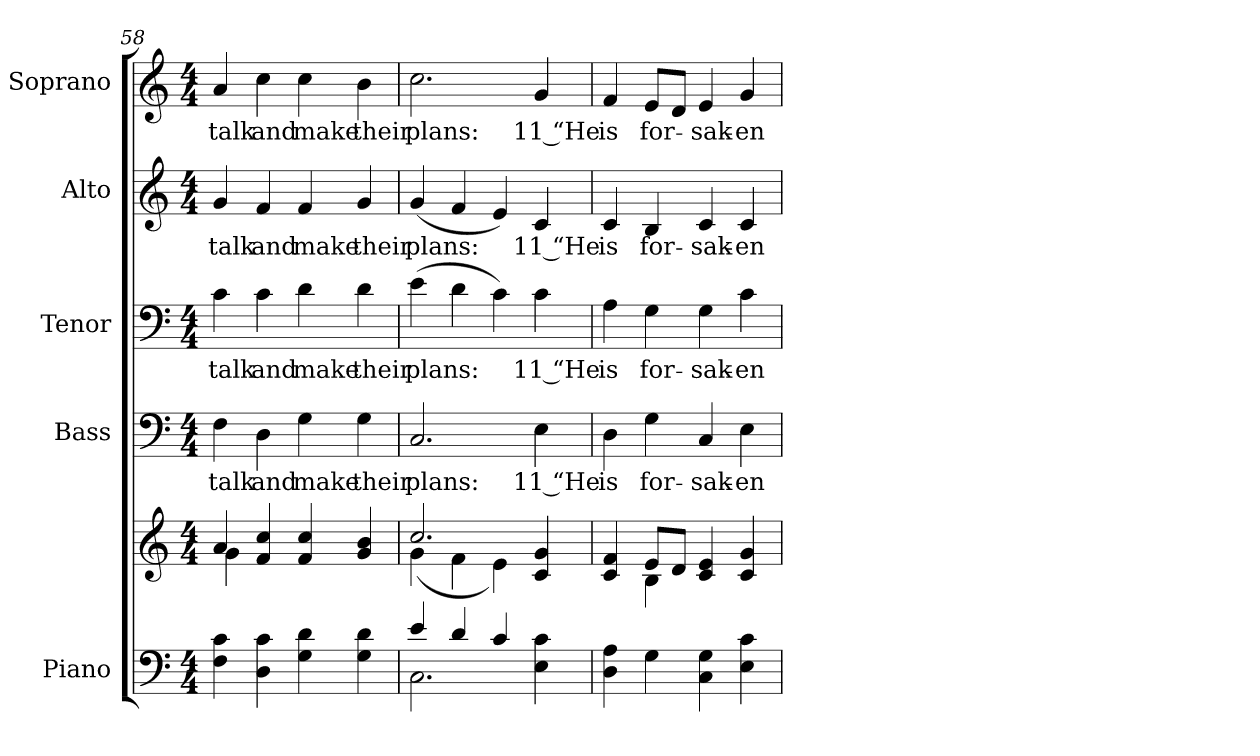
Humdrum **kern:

**kern	**kern	**kern	**text	**kern	**text	**kern	**text	**kern	**text
*part5	*part5	*part4	*part4	*part3	*part3	*part2	*part2	*part1	*part1
*staff6	*staff5	*staff4	*staff4	*staff3	*staff3	*staff2	*staff2	*staff1	*staff1
*I"Piano	*	*I"Bass	*	*I"Tenor	*	*I"Alto	*	*I"Soprano	*
*I'Pno.	*	*I'B.	*	*I'T.	*	*I'A.	*	*I'S.	*
!!LO:PB:g=z
*clefF4	*clefG2	*clefF4	*	*clefF4	*	*clefG2	*	*clefG2	*
*k[]	*k[]	*k[]	*	*k[]	*	*k[]	*	*k[]	*
*C:	*C:	*C:	*	*C:	*	*C:	*	*C:	*
*M4/4	*M4/4	*M4/4	*	*M4/4	*	*M4/4	*	*M4/4	*
=58	=58	=58	=58	=58	=58	=58	=58	=58	=58
*	*^	*	*	*	*	*	*	*	*
!	!	!	!	!LO:LY:b:color=#000000	!	!	!	!	!	!
!	!	!	!	!	!	!LO:LY:b:color=#000000	!	!	!	!
!	!	!	!	!	!	!	!	!LO:LY:b:color=#000000	!	!
!	!	!	!	!	!	!	!	!	!	!LO:LY:b:color=#000000
4Fi\ 4ci	4ai/	4gi\	4Fi\	talk	4ci\	talk	4gi/	talk	4ai/	talk
!	!	!	!	!LO:LY:b:color=#000000	!	!	!	!	!	!
!	!	!	!	!	!	!LO:LY:b:color=#000000	!	!	!	!
!	!	!	!	!	!	!	!	!LO:LY:b:color=#000000	!	!
!	!	!	!	!	!	!	!	!	!	!LO:LY:b:color=#000000
4Di\ 4ci	4fi/ 4cci	4ryy	4Di\	and	4ci\	and	4fi/	and	4cci\	and
!	!	!	!	!LO:LY:b:color=#000000	!	!	!	!	!	!
!	!	!	!	!	!	!LO:LY:b:color=#000000	!	!	!	!
!	!	!	!	!	!	!	!	!LO:LY:b:color=#000000	!	!
!	!	!	!	!	!	!	!	!	!	!LO:LY:b:color=#000000
4Gi\ 4di	4fi/ 4cci	2ryy	4Gi\	make	4di\	make	4fi/	make	4cci\	make
!	!	!	!	!LO:LY:b:color=#000000	!	!	!	!	!	!
!	!	!	!	!	!	!LO:LY:b:color=#000000	!	!	!	!
!	!	!	!	!	!	!	!	!LO:LY:b:color=#000000	!	!
!	!	!	!	!	!	!	!	!	!	!LO:LY:b:color=#000000
4Gi\ 4di	4gi/ 4bi	.	4Gi\	their	4di\	their	4gi/	their	4bi\	their
=59	=59	=59	=59	=59	=59	=59	=59	=59	=59	=59
*^	*	*	*	*	*	*	*	*	*	*
!	!	!	!	!	!LO:LY:b:color=#000000	!	!	!	!	!	!
!	!	!	!	!	!	!	!LO:LY:b:color=#000000	!	!	!	!
!	!	!	!	!	!	!	!	!	!LO:LY:b:color=#000000	!	!
!	!	!	!	!	!	!	!	!	!	!	!LO:LY:b:color=#000000
4ei/	2.Ci\	2.cci/	(4gi\	2.Ci/	plans:	(4ei\	plans:	(4gi/	plans:	2.cci\	plans:
4di/	.	.	4fi\	.	.	4di\	.	4fi/	.	.	.
4ci/	.	.	4ei\)	.	.	4ci\)	.	4ei/)	.	.	.
!	!	!	!	!	!LO:LY:b:color=#000000	!	!	!	!	!	!
!	!	!	!	!	!	!	!LO:LY:b:color=#000000	!	!	!	!
!	!	!	!	!	!	!	!	!	!LO:LY:b:color=#000000	!	!
!	!	!	!	!	!	!	!	!	!	!	!LO:LY:b:color=#000000
4Ei\ 4ci	4ryy	4ci/ 4gi	4ryy	4Ei\	11 “He	4ci\	11 “He	4ci/	11 “He	4gi/	11 “He
*v	*v	*	*	*	*	*	*	*	*	*	*
=60	=60	=60	=60	=60	=60	=60	=60	=60	=60	=60
*^	*	*	*	*	*	*	*	*	*	*
!	!	!	!	!	!LO:LY:b:color=#000000	!	!	!	!	!	!
*v	*v	*	*	*	*	*	*	*	*	*	*
*^	*	*	*	*	*	*	*	*	*	*
!	!	!	!	!	!	!	!LO:LY:b:color=#000000	!	!	!	!
*v	*v	*	*	*	*	*	*	*	*	*	*
*^	*	*	*	*	*	*	*	*	*	*
!	!	!	!	!	!	!	!	!	!LO:LY:b:color=#000000	!	!
*v	*v	*	*	*	*	*	*	*	*	*	*
*^	*	*	*	*	*	*	*	*	*	*
!	!	!	!	!	!	!	!	!	!	!	!LO:LY:b:color=#000000
*v	*v	*	*	*	*	*	*	*	*	*	*
4Di\ 4Ai	4ci/ 4fi	4ryy	4Di\	is	4Ai\	is	4ci/	is	4fi/	is
!	!	!	!	!LO:LY:b:color=#000000	!	!	!	!	!	!
!	!	!	!	!	!	!LO:LY:b:color=#000000	!	!	!	!
!	!	!	!	!	!	!	!	!LO:LY:b:color=#000000	!	!
!	!	!	!	!	!	!	!	!	!	!LO:LY:b:color=#000000
4Gi\	8ei/L	4Bi\	4Gi\	for-	4Gi\	for-	4Bi/	for-	8ei/L	for-
.	8di/J	.	.	.	.	.	.	.	8di/J	.
!	!	!	!	!LO:LY:b:color=#000000	!	!	!	!	!	!
!	!	!	!	!	!	!LO:LY:b:color=#000000	!	!	!	!
!	!	!	!	!	!	!	!	!LO:LY:b:color=#000000	!	!
!	!	!	!	!	!	!	!	!	!	!LO:LY:b:color=#000000
4Ci\ 4Gi	4ci/ 4ei	2ryy	4Ci/	-sak-	4Gi\	-sak-	4ci/	-sak-	4ei/	-sak-
!	!	!	!	!LO:LY:b:color=#000000	!	!	!	!	!	!
!	!	!	!	!	!	!LO:LY:b:color=#000000	!	!	!	!
!	!	!	!	!	!	!	!	!LO:LY:b:color=#000000	!	!
!	!	!	!	!	!	!	!	!	!	!LO:LY:b:color=#000000
4Ei\ 4ci	4ci/ 4gi	.	4Ei\	-en	4ci\	-en	4ci/	-en	4gi/	-en
*	*v	*v	*	*	*	*	*	*	*	*
=	=	=	=	=	=	=	=	=	=
*-	*-	*-	*-	*-	*-	*-	*-	*-	*-
